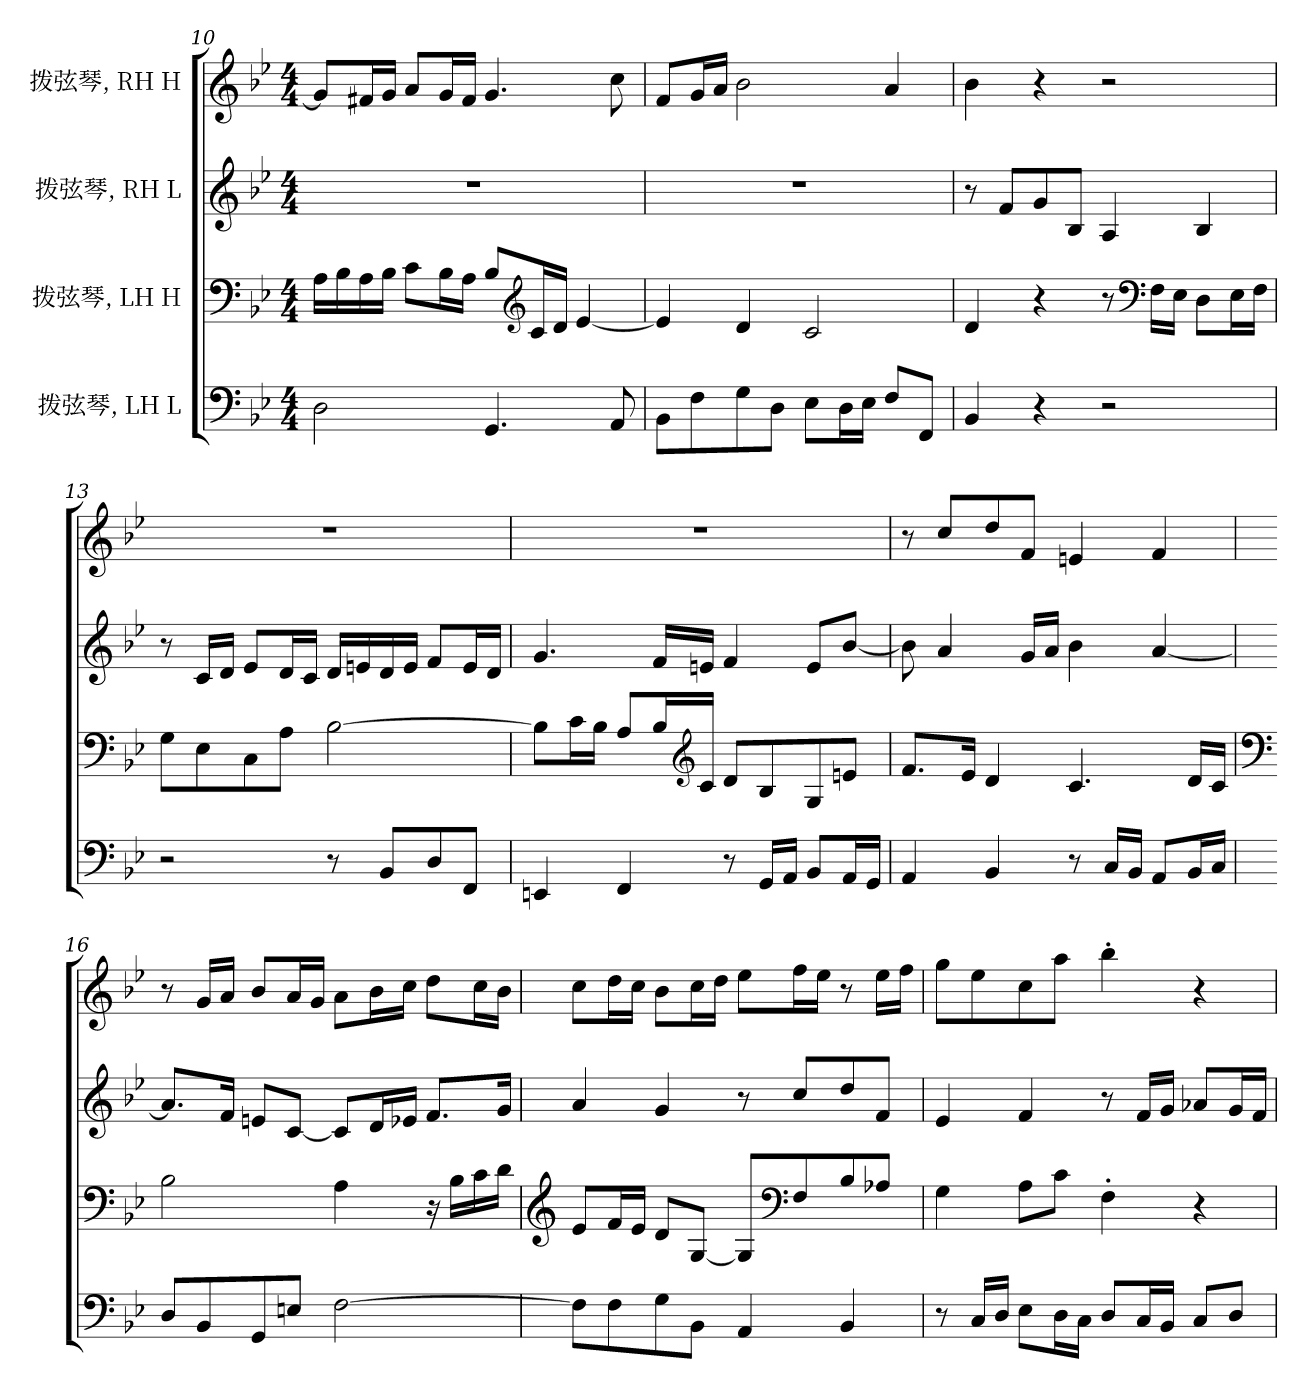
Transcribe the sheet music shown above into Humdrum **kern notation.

**kern	**kern	**kern	**kern
*part4	*part3	*part2	*part1
*staff4	*staff3	*staff2	*staff1
*I"拨弦琴, LH L	*I"拨弦琴, LH H	*I"拨弦琴, RH L	*I"拨弦琴, RH H
*clefF4	*clefF4	*clefG2	*clefG2
*k[b-e-]	*k[b-e-]	*k[b-e-]	*k[b-e-]
*M4/4	*M4/4	*M4/4	*M4/4
=10	=10	=10	=10
2D\	16A\LL	1r	8g/L]
.	16B-\	.	.
.	16A\	.	16f#X/L
.	16B-\JJ	.	16g/JJ
.	8c\L	.	8a/L
.	16B-\L	.	16g/L
.	16A\JJ	.	16f#/JJ
4.GG/	8B-/L	.	4.g/
*	*clefG2	*	*
.	16c/L	.	.
.	16d/JJ	.	.
.	[4e-/	.	.
8AA/	.	.	8cc\
=11	=11	=11	=11
8BB-\L	4e-/]	1r	8f/L
8F\	.	.	16g/L
.	.	.	16a/JJ
8G\	4d/	.	2b-\
8D\J	.	.	.
8E-\L	2c/	.	.
16D\L	.	.	.
16E-\JJ	.	.	.
8F/L	.	.	4a/
8FF/J	.	.	.
!!LO:LB:g=z
=12	=12	=12	=12
4BB-/	4d/	8r	4b-\
.	.	8f/L	.
4r	4r	8g/	4r
.	.	8B-/J	.
2r	8r	4A/	2r
*	*clefF4	*	*
.	16F\LL	.	.
.	16E-\JJ	.	.
.	8D\L	4B-/	.
.	16E-\L	.	.
.	16F\JJ	.	.
=13	=13	=13	=13
2r	8G\L	8r	1r
.	8E-\	16c/LL	.
.	.	16d/JJ	.
.	8C\	8e-/L	.
.	8A\J	16d/L	.
.	.	16c/JJ	.
8r	[2B-\	16d/LL	.
.	.	16en/	.
8BB-/L	.	16d/	.
.	.	16e/JJ	.
8D/	.	8f/L	.
8FF/J	.	16e/L	.
.	.	16d/JJ	.
=14	=14	=14	=14
4EEn/	8B-\L]	4.g/	1r
.	16c\L	.	.
.	16B-\JJ	.	.
4FF/	8A/L	.	.
.	16B-/L	16f/LL	.
*	*clefG2	*	*
.	16c/JJ	16en/JJ	.
8r	8d/L	4f/	.
16GG/LL	8B-/	.	.
16AA/JJ	.	.	.
8BB-/L	8G/	8e/L	.
16AA/L	8en/J	[8b-/J	.
16GG/JJ	.	.	.
!!LO:LB:g=z
=15	=15	=15	=15
4AA/	8.f/L	8b-\]	8r
.	.	4a/	8cc/L
.	16e-/Jk	.	.
4BB-/	4d/	.	8dd/
.	.	16g/LL	8f/J
.	.	16a/JJ	.
8r	4.c/	4b-\	4en/
16C/LL	.	.	.
16BB-/JJ	.	.	.
8AA/L	.	[4a/	4f/
16BB-/L	16d/LL	.	.
16C/JJ	16c/JJ	.	.
=16	=16	=16	=16
*	*clefF4	*	*
8D/L	2B-\	8.a/L]	8r
8BB-/	.	.	16g/LL
.	.	16f/Jk	16a/JJ
8GG/	.	8en/L	8b-/L
8En/J	.	[8c/J	16a/L
.	.	.	16g/JJ
[2F\	4A\	8c/L]	8a\L
.	.	16d/L	16b-\L
.	.	16e-X/JJ	16cc\JJ
.	16r	8.f/L	8dd\L
.	16B-\LL	.	.
.	16c\	.	16cc\L
.	16d\JJ	16g/Jk	16b-\JJ
=17	=17	=17	=17
*	*clefG2	*	*
8F\L]	8e-/L	4a/	8cc\L
8F\	16f/L	.	16dd\L
.	16e-/JJ	.	16cc\JJ
8G\	8d/L	4g/	8b-\L
8BB-\J	[8G/J	.	16cc\L
.	.	.	16dd\JJ
4AA/	8G/L]	8r	8ee-\L
*	*clefF4	*	*
.	8F/	8cc/L	16ff\L
.	.	.	16ee-\JJ
4BB-/	8B-/	8dd/	8r
.	8A-X/J	8f/J	16ee-\LL
.	.	.	16ff\JJ
!!LO:PB:g=z
=18	=18	=18	=18
8r	4G\	4e-/	8gg\L
16C/LL	.	.	8ee-\
16D/JJ	.	.	.
8E-\L	8A\L	4f/	8cc\
16D\L	8c\J	.	8aa\J
16C\JJ	.	.	.
8D/L	4F'\	8r	4bb-'\
16C/L	.	16f/LL	.
16BB-/JJ	.	16g/JJ	.
8C/L	4r	8a-X/L	4r
8D/J	.	16g/L	.
.	.	16f/JJ	.
=	=	=	=
*-	*-	*-	*-
